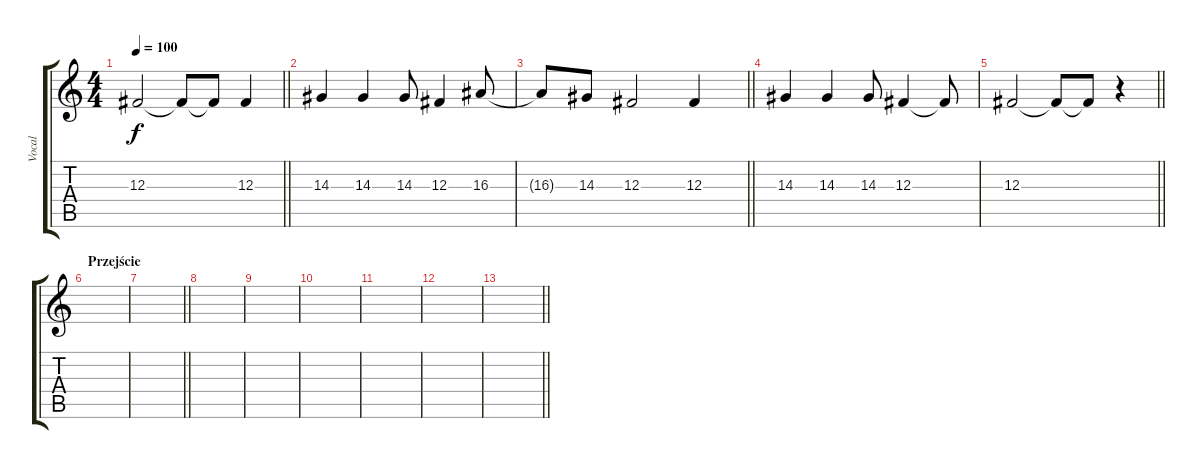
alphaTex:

\track ("Vocal" "Vocal") {instrument altosax}
\staff {score tabs}
\tuning (Eb4 Bb3 Gb3 Db3 Ab2 Eb2) {hide}
\ts (4 4)
\tempo 100
\clef g2
\barLineRight lightlight
\ks c
12.3.2{dy f} 12.3{t}.8 12.3{t}.8 12.3.4 |
14.3.4 14.3.4 14.3.8 12.3.4 16.3.8 |
\barLineRight lightlight
16.3{t}.8 14.3.8 12.3.2 12.3.4 |
14.3.4 14.3.4 14.3.8 12.3.4 12.3{t}.8 |
\barLineRight lightlight
12.3.2 12.3{t}.8 12.3{t}.8 r.4 |
\section ("" "Przejście")
|
\barLineRight lightlight
|
|
|
|
|
|
\barLineRight lightlight
